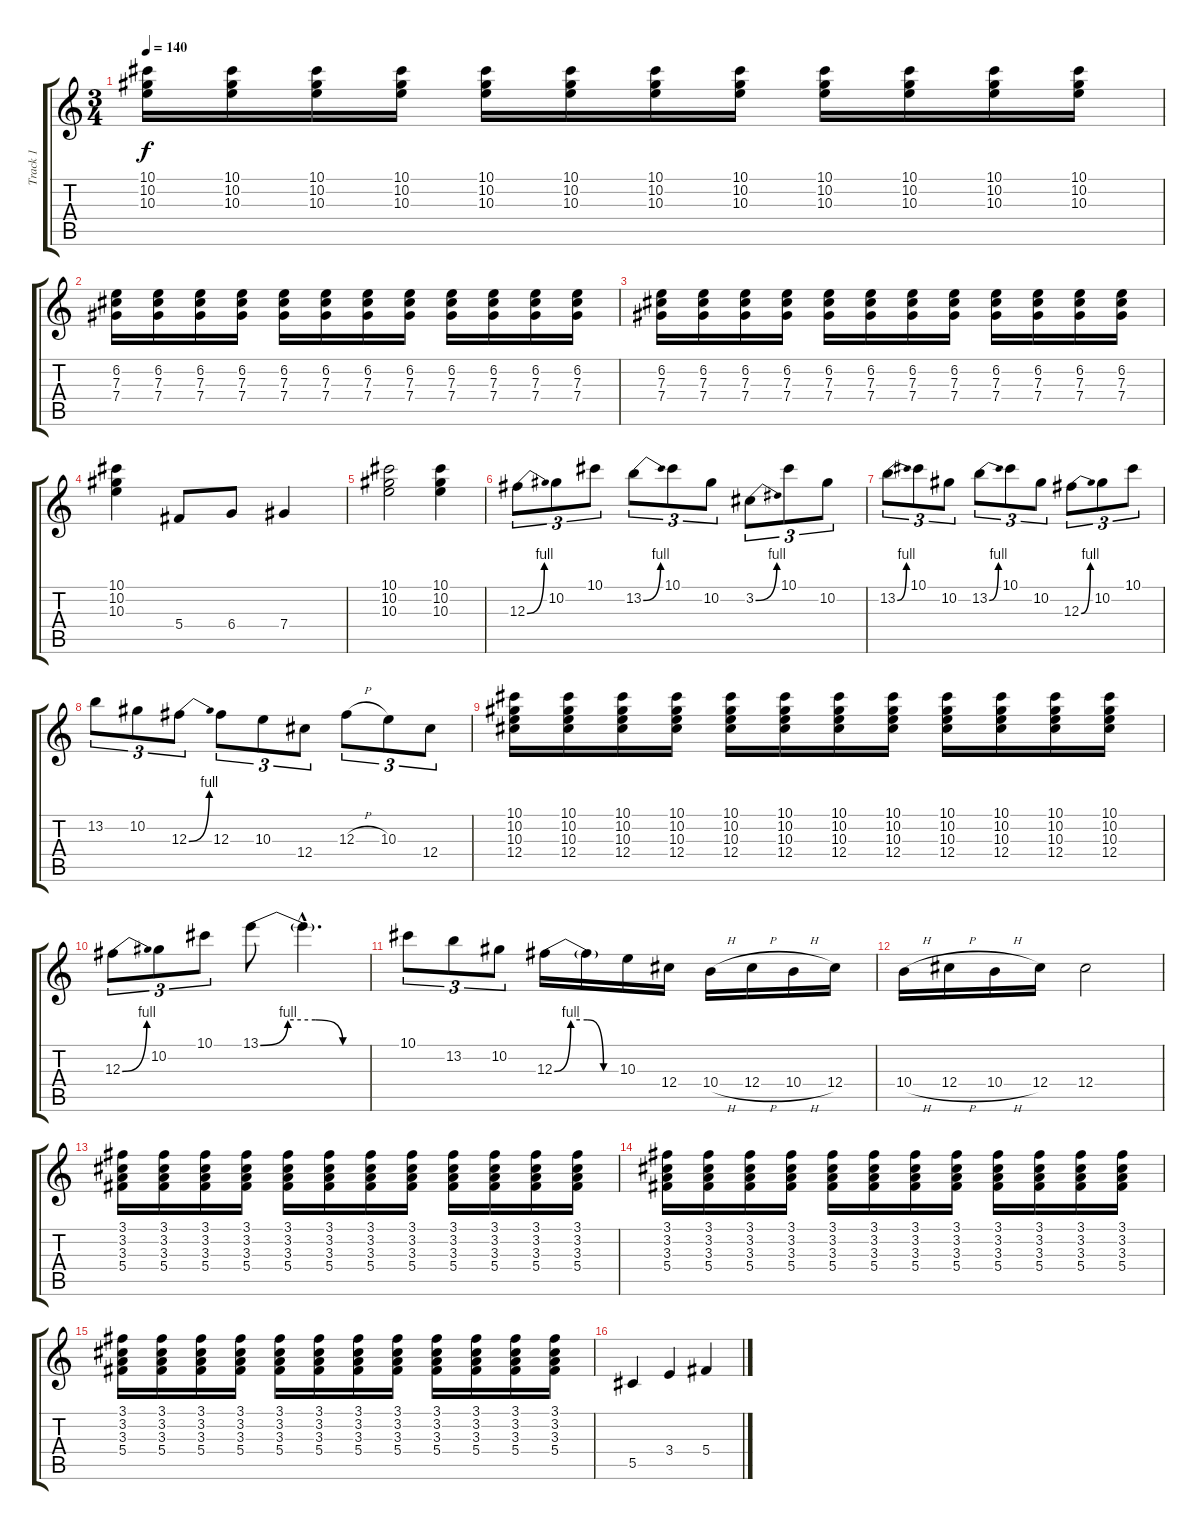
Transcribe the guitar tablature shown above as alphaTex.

\track ("Track 1" "Track 1") {instrument acousticguitarnylon}
\staff {score tabs}
\tuning (Eb4 Bb3 Gb3 Db3 Ab2 Eb2) {hide}
\ts (3 4)
\tempo 140
\clef g2
\ks c
(10.1 10.2 10.3).16{dy f} (10.1 10.2 10.3).16 (10.1 10.2 10.3).16 (10.1 10.2 10.3).16 (10.1 10.2 10.3).16 (10.1 10.2 10.3).16 (10.1 10.2 10.3).16 (10.1 10.2 10.3).16 (10.1 10.2 10.3).16 (10.1 10.2 10.3).16 (10.1 10.2 10.3).16 (10.1 10.2 10.3).16 |
(6.2 7.3 7.4).16 (6.2 7.3 7.4).16 (6.2 7.3 7.4).16 (6.2 7.3 7.4).16 (6.2 7.3 7.4).16 (6.2 7.3 7.4).16 (6.2 7.3 7.4).16 (6.2 7.3 7.4).16 (6.2 7.3 7.4).16 (6.2 7.3 7.4).16 (6.2 7.3 7.4).16 (6.2 7.3 7.4).16 |
(6.2 7.3 7.4).16 (6.2 7.3 7.4).16 (6.2 7.3 7.4).16 (6.2 7.3 7.4).16 (6.2 7.3 7.4).16 (6.2 7.3 7.4).16 (6.2 7.3 7.4).16 (6.2 7.3 7.4).16 (6.2 7.3 7.4).16 (6.2 7.3 7.4).16 (6.2 7.3 7.4).16 (6.2 7.3 7.4).16 |
(10.1 10.2 10.3).4 5.4.8 6.4.8 7.4.4 |
(10.1 10.2 10.3).2 (10.1 10.2 10.3).4 |
12.3{be (bend 0 0 60 4)}.8{tu (3 2)} 10.2.8{tu (3 2)} 10.1.8{tu (3 2)} 13.2{be (bend 0 0 60 4)}.8{tu (3 2)} 10.1.8{tu (3 2)} 10.2.8{tu (3 2)} 3.2{be (bend 0 0 60 4)}.8{tu (3 2)} 10.1.8{tu (3 2)} 10.2.8{tu (3 2)} |
13.2{be (bend 0 0 60 4)}.8{tu (3 2)} 10.1.8{tu (3 2)} 10.2.8{tu (3 2)} 13.2{be (bend 0 0 60 4)}.8{tu (3 2)} 10.1.8{tu (3 2)} 10.2.8{tu (3 2)} 12.3{be (bend 0 0 60 4)}.8{tu (3 2)} 10.2.8{tu (3 2)} 10.1.8{tu (3 2)} |
13.2.8{tu (3 2)} 10.2.8{tu (3 2)} 12.3{be (bend 0 0 60 4)}.8{tu (3 2)} 12.3.8{tu (3 2)} 10.3.8{tu (3 2)} 12.4.8{tu (3 2)} 12.3{h}.8{tu (3 2)} 10.3.8{tu (3 2)} 12.4.8{tu (3 2)} |
(10.1 10.2 10.3 12.4).16 (10.1 10.2 10.3 12.4).16 (10.1 10.2 10.3 12.4).16 (10.1 10.2 10.3 12.4).16 (10.1 10.2 10.3 12.4).16 (10.1 10.2 10.3 12.4).16 (10.1 10.2 10.3 12.4).16 (10.1 10.2 10.3 12.4).16 (10.1 10.2 10.3 12.4).16 (10.1 10.2 10.3 12.4).16 (10.1 10.2 10.3 12.4).16 (10.1 10.2 10.3 12.4).16 |
12.3{be (bend 0 0 60 4)}.8{tu (3 2)} 10.2.8{tu (3 2)} 10.1.8{tu (3 2)} 13.1{be (custom 0 0 15 4 30 4 45 0 60 0)}.8 13.1{hac t}.4{d} |
10.1.8{tu (3 2)} 13.2.8{tu (3 2)} 10.2.8{tu (3 2)} 12.3{be (custom 0 0 15 4 30 4 45 0 60 0)}.16 12.3{t}.16 10.3.16 12.4.16 10.4{h}.16 12.4{h}.16 10.4{h}.16 12.4.16 |
10.4{h}.16 12.4{h}.16 10.4{h}.16 12.4.16 12.4.2 |
(3.1 3.2 3.3 5.4).16 (3.1 3.2 3.3 5.4).16 (3.1 3.2 3.3 5.4).16 (3.1 3.2 3.3 5.4).16 (3.1 3.2 3.3 5.4).16 (3.1 3.2 3.3 5.4).16 (3.1 3.2 3.3 5.4).16 (3.1 3.2 3.3 5.4).16 (3.1 3.2 3.3 5.4).16 (3.1 3.2 3.3 5.4).16 (3.1 3.2 3.3 5.4).16 (3.1 3.2 3.3 5.4).16 |
(3.1 3.2 3.3 5.4).16 (3.1 3.2 3.3 5.4).16 (3.1 3.2 3.3 5.4).16 (3.1 3.2 3.3 5.4).16 (3.1 3.2 3.3 5.4).16 (3.1 3.2 3.3 5.4).16 (3.1 3.2 3.3 5.4).16 (3.1 3.2 3.3 5.4).16 (3.1 3.2 3.3 5.4).16 (3.1 3.2 3.3 5.4).16 (3.1 3.2 3.3 5.4).16 (3.1 3.2 3.3 5.4).16 |
(3.1 3.2 3.3 5.4).16 (3.1 3.2 3.3 5.4).16 (3.1 3.2 3.3 5.4).16 (3.1 3.2 3.3 5.4).16 (3.1 3.2 3.3 5.4).16 (3.1 3.2 3.3 5.4).16 (3.1 3.2 3.3 5.4).16 (3.1 3.2 3.3 5.4).16 (3.1 3.2 3.3 5.4).16 (3.1 3.2 3.3 5.4).16 (3.1 3.2 3.3 5.4).16 (3.1 3.2 3.3 5.4).16 |
5.5.4 3.4.4 5.4.4
